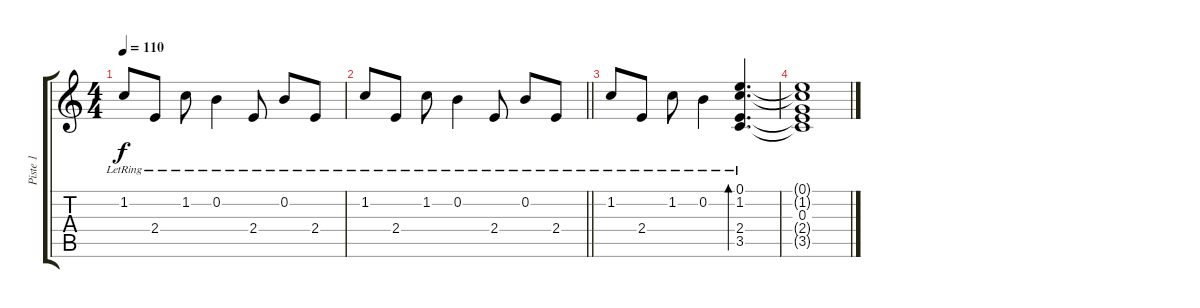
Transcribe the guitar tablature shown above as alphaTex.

\track ("Piste 1" "Piste 1") {instrument acousticguitarnylon}
\staff {score tabs}
\tuning (E4 B3 G3 D3 A2 E2) {hide}
\ts (4 4)
\tempo 110
\clef g2
\ks c
1.2{lr}.8{dy f instrument acousticguitarnylon} 2.4{lr}.8 1.2{lr}.8 0.2{lr}.4 2.4{lr}.8 0.2{lr}.8 2.4{lr}.8 |
\barLineRight lightlight
1.2{lr}.8 2.4{lr}.8 1.2{lr}.8 0.2{lr}.4 2.4{lr}.8 0.2{lr}.8 2.4{lr}.8 |
1.2{lr}.8 2.4{lr}.8 1.2{lr}.8 0.2{lr}.4 (0.1 1.2 2.4{lr} 3.5).4{d bd 480} |
(0.1{t} 1.2{t} 0.3 2.4{t} 3.5{t}).1
